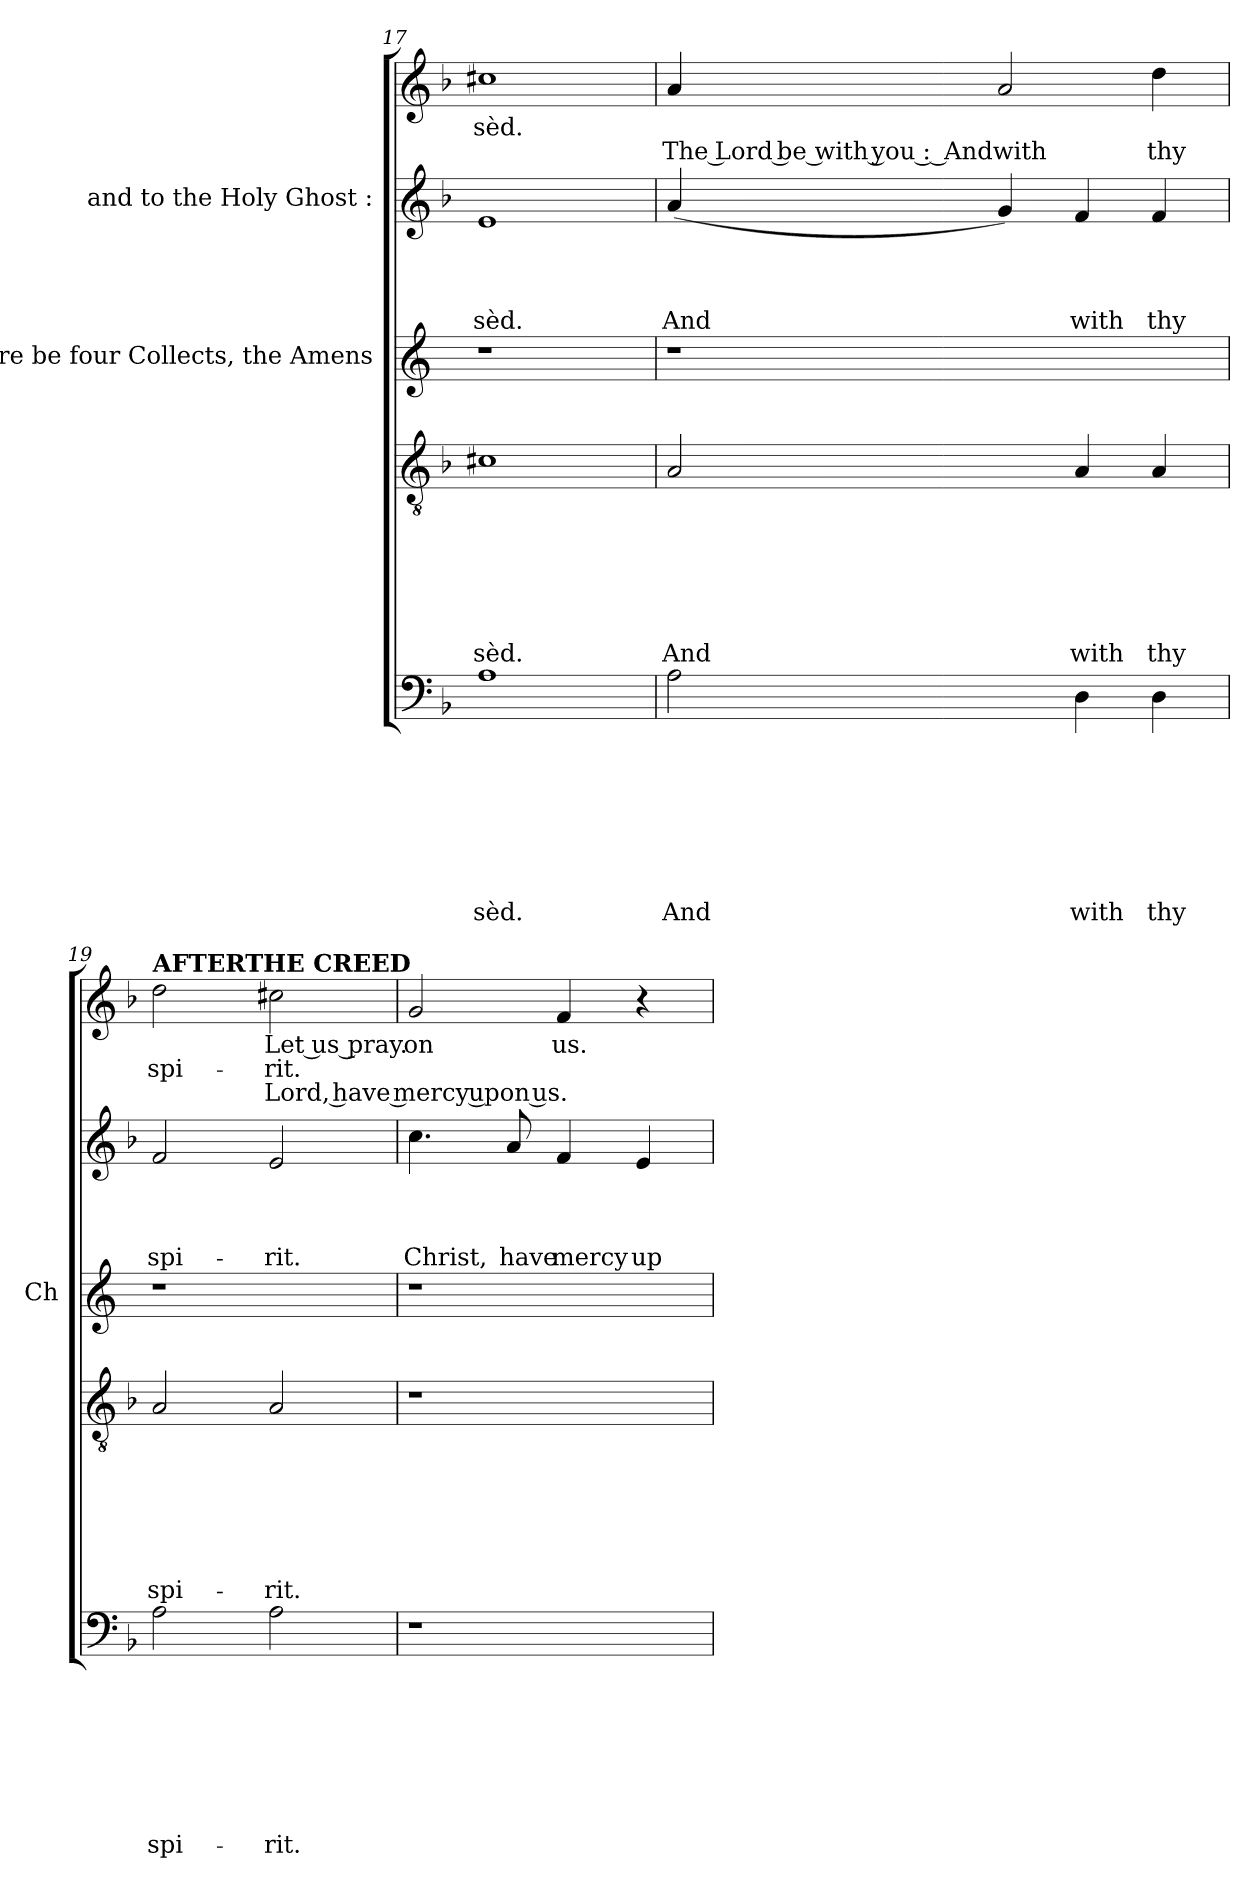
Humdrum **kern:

**kern	**text	**text	**text	**text	**text	**text	**text	**text	**kern	**text	**text	**text	**text	**text	**text	**text	**kern	**kern	**text	**text	**text	**text	**kern	**text	**text	**text
*part5	*part5	*part5	*part5	*part5	*part5	*part5	*part5	*part5	*part4	*part4	*part4	*part4	*part4	*part4	*part4	*part4	*part3	*part2	*part2	*part2	*part2	*part2	*part1	*part1	*part1	*part1
*staff5	*staff5	*staff5	*staff5	*staff5	*staff5	*staff5	*staff5	*staff5	*staff4	*staff4	*staff4	*staff4	*staff4	*staff4	*staff4	*staff4	*staff3	*staff2	*staff2	*staff2	*staff2	*staff2	*staff1	*staff1	*staff1	*staff1
*	*	*	*	*	*	*	*	*	*	*	*	*	*	*	*	*	*I"Ifthere be four Collects, the Amens	*I"and to the Holy Ghost :	*	*	*	*	*	*	*	*
*	*	*	*	*	*	*	*	*	*	*	*	*	*	*	*	*	*I'Ch	*	*	*	*	*	*	*	*	*
*clefF4	*	*	*	*	*	*	*	*	*clefGv2	*	*	*	*	*	*	*	*clefG2	*clefG2	*	*	*	*	*clefG2	*	*	*
*ITrd-3c-5	*	*	*	*	*	*	*	*	*ITrd-3c-5	*	*	*	*	*	*	*	*	*ITrd-3c-5	*	*	*	*	*ITrd-3c-5	*	*	*
*k[b-e-]	*	*	*	*	*	*	*	*	*k[b-e-]	*	*	*	*	*	*	*	*k[]	*k[b-e-]	*	*	*	*	*k[b-e-]	*	*	*
*B-:	*	*	*	*	*	*	*	*	*B-:	*	*	*	*	*	*	*	*C:	*B-:	*	*	*	*	*B-:	*	*	*
=17	=17	=17	=17	=17	=17	=17	=17	=17	=17	=17	=17	=17	=17	=17	=17	=17	=17	=17	=17	=17	=17	=17	=17	=17	=17	=17
!	!	!	!	!	!	!	!	!LO:LY:b	!	!	!	!	!	!	!	!LO:LY:b	!	!	!	!	!	!LO:LY:b	!	!LO:LY:b	!	!
1d	.	.	.	.	.	.	.	-sèd.	1f#X	.	.	.	.	.	.	-sèd.	1r	1a	.	.	.	-sèd.	1ff#X	-sèd.	.	.
!!LO:LB:g=z
=18	=18	=18	=18	=18	=18	=18	=18	=18	=18	=18	=18	=18	=18	=18	=18	=18	=18	=18	=18	=18	=18	=18	=18	=18	=18	=18
!	!	!	!	!	!	!	!	!LO:LY:b	!	!	!	!	!	!	!	!LO:LY:b	!	!	!	!	!	!LO:LY:b	!	!	!LO:LY:b:rj	!
2d\	.	.	.	.	.	.	.	And	2d/	.	.	.	.	.	.	And	1r	(<4dd/	.	.	.	And	4dd/	.	The Lord be with you : And	.
!	!	!	!	!	!	!	!	!	!	!	!	!	!	!	!	!	!	!	!	!	!	!	!	!	!LO:LY:b	!
.	.	.	.	.	.	.	.	.	.	.	.	.	.	.	.	.	.	4cc/)	.	.	.	.	2dd/	.	with	.
!	!	!	!	!	!	!	!	!LO:LY:b	!	!	!	!	!	!	!	!LO:LY:b	!	!	!	!	!	!LO:LY:b	!	!	!	!
4G\	.	.	.	.	.	.	.	with	4d/	.	.	.	.	.	.	with	.	4b-/	.	.	.	with	.	.	.	.
!	!	!	!	!	!	!	!	!LO:LY:b	!	!	!	!	!	!	!	!LO:LY:b	!	!	!	!	!	!LO:LY:b	!	!	!LO:LY:b	!
4G\	.	.	.	.	.	.	.	thy	4d/	.	.	.	.	.	.	thy	.	4b-/	.	.	.	thy	4gg\	.	thy	.
=19	=19	=19	=19	=19	=19	=19	=19	=19	=19	=19	=19	=19	=19	=19	=19	=19	=19	=19	=19	=19	=19	=19	=19	=19	=19	=19
!	!	!	!	!	!	!	!	!	!	!	!	!	!	!	!	!	!	!	!	!	!	!	!LO:TX:a:B:t=AFTERTHE CREED	!	!	!
!	!	!	!	!	!	!	!	!LO:LY:b	!	!	!	!	!	!	!	!LO:LY:b	!	!	!	!	!	!LO:LY:b	!	!	!LO:LY:b	!
2d\	.	.	.	.	.	.	.	spi-	2d/	.	.	.	.	.	.	spi-	1r	2b-/	.	.	.	spi-	2gg\	.	spi-	.
!	!	!	!	!	!	!	!	!LO:LY:b	!	!	!	!	!	!	!	!LO:LY:b	!	!	!	!	!	!LO:LY:b	!	!LO:LY:b	!LO:LY:b	!LO:LY:b
2d\	.	.	.	.	.	.	.	-rit.	2d/	.	.	.	.	.	.	-rit.	.	2a/	.	.	.	-rit.	2ff#X\	Let us pray.	-rit.	Lord, have mercy upon us.
!!LO:LB:g=z
=20	=20	=20	=20	=20	=20	=20	=20	=20	=20	=20	=20	=20	=20	=20	=20	=20	=20	=20	=20	=20	=20	=20	=20	=20	=20	=20
!	!	!	!	!	!	!	!	!	!	!	!	!	!	!	!	!	!	!	!	!	!	!LO:LY:b	!	!LO:LY:b	!	!
1r	.	.	.	.	.	.	.	.	1r	.	.	.	.	.	.	.	1r	4.ff\	.	.	.	Christ,	2cc/	on	.	.
!	!	!	!	!	!	!	!	!	!	!	!	!	!	!	!	!	!	!	!	!	!	!LO:LY:b	!	!	!	!
.	.	.	.	.	.	.	.	.	.	.	.	.	.	.	.	.	.	8dd/	.	.	.	have	.	.	.	.
!	!	!	!	!	!	!	!	!	!	!	!	!	!	!	!	!	!	!	!	!	!	!LO:LY:b	!	!LO:LY:b	!	!
.	.	.	.	.	.	.	.	.	.	.	.	.	.	.	.	.	.	4b-/	.	.	.	mer­cy	4b-/	us.	.	.
!	!	!	!	!	!	!	!	!	!	!	!	!	!	!	!	!	!	!	!	!	!	!LO:LY:b	!	!	!	!
.	.	.	.	.	.	.	.	.	.	.	.	.	.	.	.	.	.	4a/	.	.	.	up-	4r	.	.	.
=	=	=	=	=	=	=	=	=	=	=	=	=	=	=	=	=	=	=	=	=	=	=	=	=	=	=
*-	*-	*-	*-	*-	*-	*-	*-	*-	*-	*-	*-	*-	*-	*-	*-	*-	*-	*-	*-	*-	*-	*-	*-	*-	*-	*-
